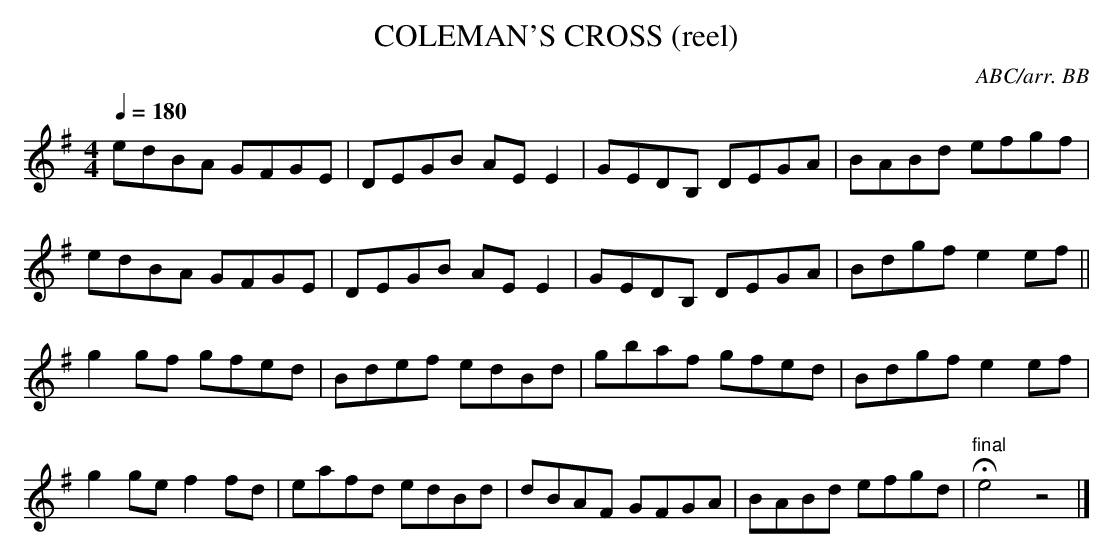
X:1
T:COLEMAN'S CROSS (reel)
C:ABC/arr. BB
Q:1/4=180
M:4/4
L:1/8
K:Em
edBA GFGE|DEGB AE E2|GEDB, DEGA|BABd efgf|
edBA GFGE|DEGB AE E2|GEDB, DEGA|Bdgf e2 ef||
g2 gf gfed|Bdef edBd|gbaf gfed|Bdgf e2 ef|
g2 ge f2 fd|eafd edBd|dBAF GFGA|BABd efgd|\
"final"He4z4|]
